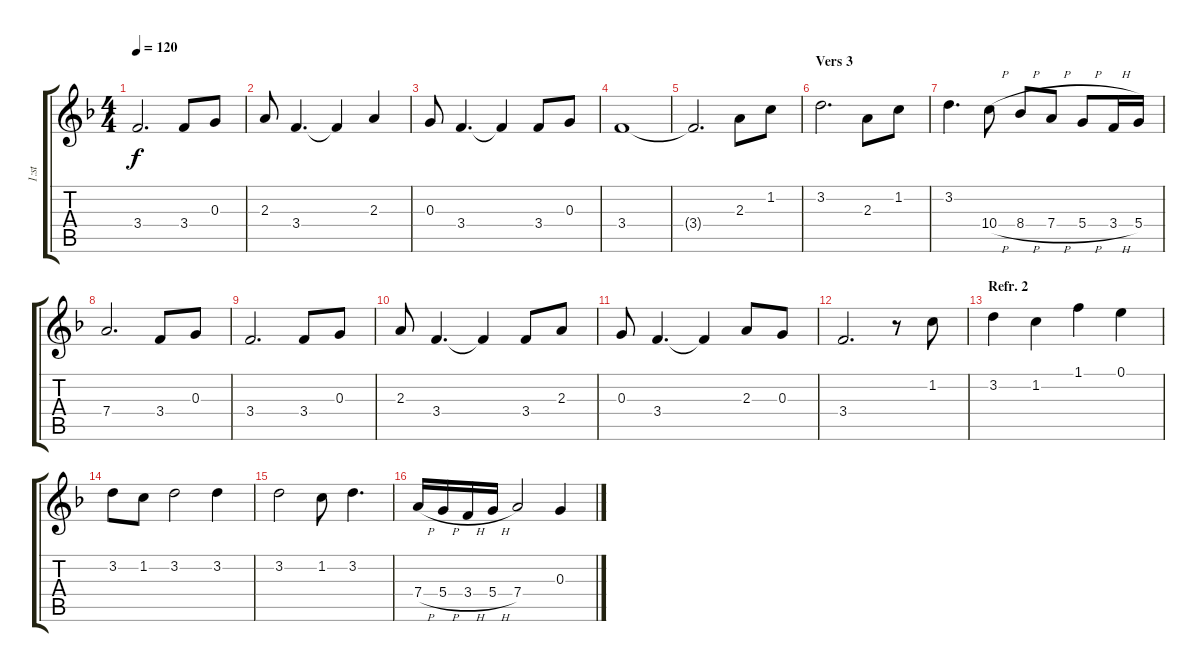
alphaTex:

\track ("1:st" "1:st") {instrument electricguitarclean}
\staff {score tabs}
\tuning (E4 B3 G3 D3 A2 E2) {hide}
\ts (4 4)
\tempo 120
\clef g2
\ks f
3.4.2{d dy f} 3.4.8 0.3.8 |
2.3.8 3.4.4{d} 3.4{t}.4 2.3.4 |
0.3.8 3.4.4{d} 3.4{t}.4 3.4.8 0.3.8 |
3.4.1 |
3.4{t}.2{d} 2.3.8 1.2.8 |
\section ("" "Vers 3")
3.2.2{d} 2.3.8 1.2.8 |
3.2.4{d} 10.4{h}.8 8.4{h}.8 7.4{h}.8 5.4{h}.8 3.4{h}.16 5.4.16 |
7.4.2{d} 3.4.8 0.3.8 |
3.4.2{d} 3.4.8 0.3.8 |
2.3.8 3.4.4{d} 3.4{t}.4 3.4.8 2.3.8 |
0.3.8 3.4.4{d} 3.4{t}.4 2.3.8 0.3.8 |
3.4.2{d} r.8 1.2.8 |
\section ("" "Refr. 2")
3.2.4 1.2.4 1.1.4 0.1.4 |
3.2.8 1.2.8 3.2.2 3.2.4 |
3.2.2 1.2.8 3.2.4{d} |
7.4{h}.16 5.4{h}.16 3.4{h}.16 5.4{h}.16 7.4.2 0.3.4
